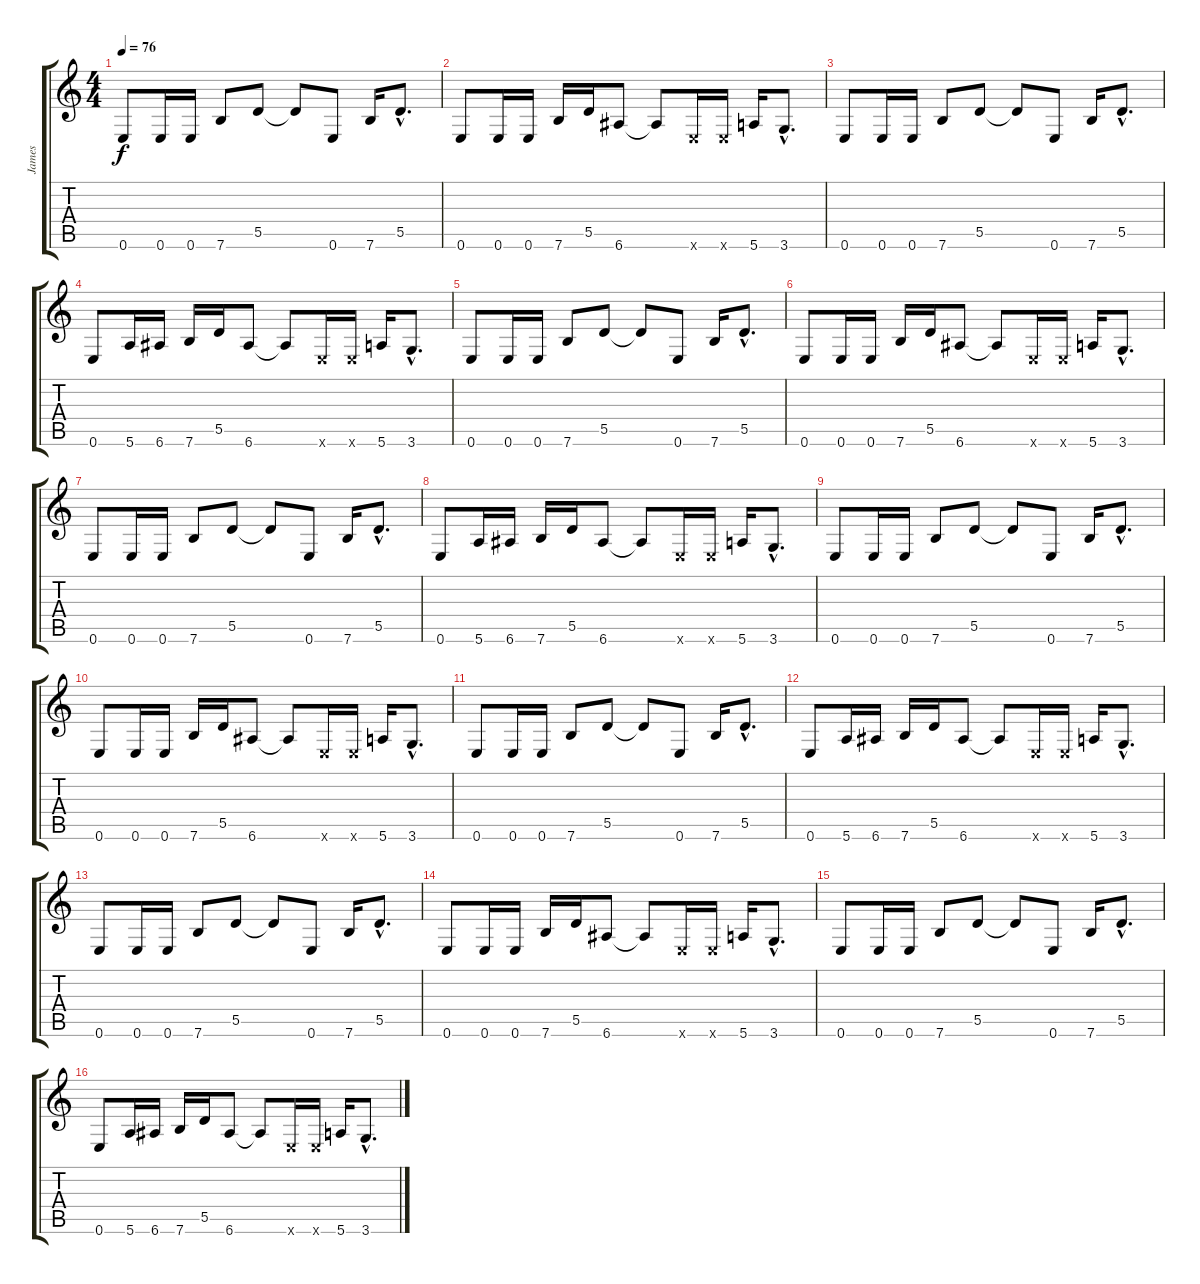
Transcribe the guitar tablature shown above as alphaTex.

\track ("James" "James") {instrument overdrivenguitar}
\staff {score tabs}
\tuning (E4 B3 G3 D3 A2 E2) {hide}
\ts (4 4)
\tempo 76
\clef g2
\ks c
0.6.8{dy f instrument overdrivenguitar} 0.6.16 0.6.16 7.6.8 5.5.8 5.5{t}.8 0.6.8 7.6.16 5.5{hac}.8{d} |
0.6.8 0.6.16 0.6.16 7.6.16 5.5.16 6.6.8 6.6{t}.8 0.6{x}.16 0.6{x}.16 5.6.16 3.6{hac}.8{d} |
0.6.8 0.6.16 0.6.16 7.6.8 5.5.8 5.5{t}.8 0.6.8 7.6.16 5.5{hac}.8{d} |
0.6.8 5.6.16 6.6.16 7.6.16 5.5.16 6.6.8 6.6{t}.8 0.6{x}.16 0.6{x}.16 5.6.16 3.6{hac}.8{d} |
0.6.8 0.6.16 0.6.16 7.6.8 5.5.8 5.5{t}.8 0.6.8 7.6.16 5.5{hac}.8{d} |
0.6.8 0.6.16 0.6.16 7.6.16 5.5.16 6.6.8 6.6{t}.8 0.6{x}.16 0.6{x}.16 5.6.16 3.6{hac}.8{d} |
0.6.8 0.6.16 0.6.16 7.6.8 5.5.8 5.5{t}.8 0.6.8 7.6.16 5.5{hac}.8{d} |
0.6.8 5.6.16 6.6.16 7.6.16 5.5.16 6.6.8 6.6{t}.8 0.6{x}.16 0.6{x}.16 5.6.16 3.6{hac}.8{d} |
0.6.8 0.6.16 0.6.16 7.6.8 5.5.8 5.5{t}.8 0.6.8 7.6.16 5.5{hac}.8{d} |
0.6.8 0.6.16 0.6.16 7.6.16 5.5.16 6.6.8 6.6{t}.8 0.6{x}.16 0.6{x}.16 5.6.16 3.6{hac}.8{d} |
0.6.8 0.6.16 0.6.16 7.6.8 5.5.8 5.5{t}.8 0.6.8 7.6.16 5.5{hac}.8{d} |
0.6.8 5.6.16 6.6.16 7.6.16 5.5.16 6.6.8 6.6{t}.8 0.6{x}.16 0.6{x}.16 5.6.16 3.6{hac}.8{d} |
0.6.8 0.6.16 0.6.16 7.6.8 5.5.8 5.5{t}.8 0.6.8 7.6.16 5.5{hac}.8{d} |
0.6.8 0.6.16 0.6.16 7.6.16 5.5.16 6.6.8 6.6{t}.8 0.6{x}.16 0.6{x}.16 5.6.16 3.6{hac}.8{d} |
0.6.8 0.6.16 0.6.16 7.6.8 5.5.8 5.5{t}.8 0.6.8 7.6.16 5.5{hac}.8{d} |
0.6.8 5.6.16 6.6.16 7.6.16 5.5.16 6.6.8 6.6{t}.8 0.6{x}.16 0.6{x}.16 5.6.16 3.6{hac}.8{d}
